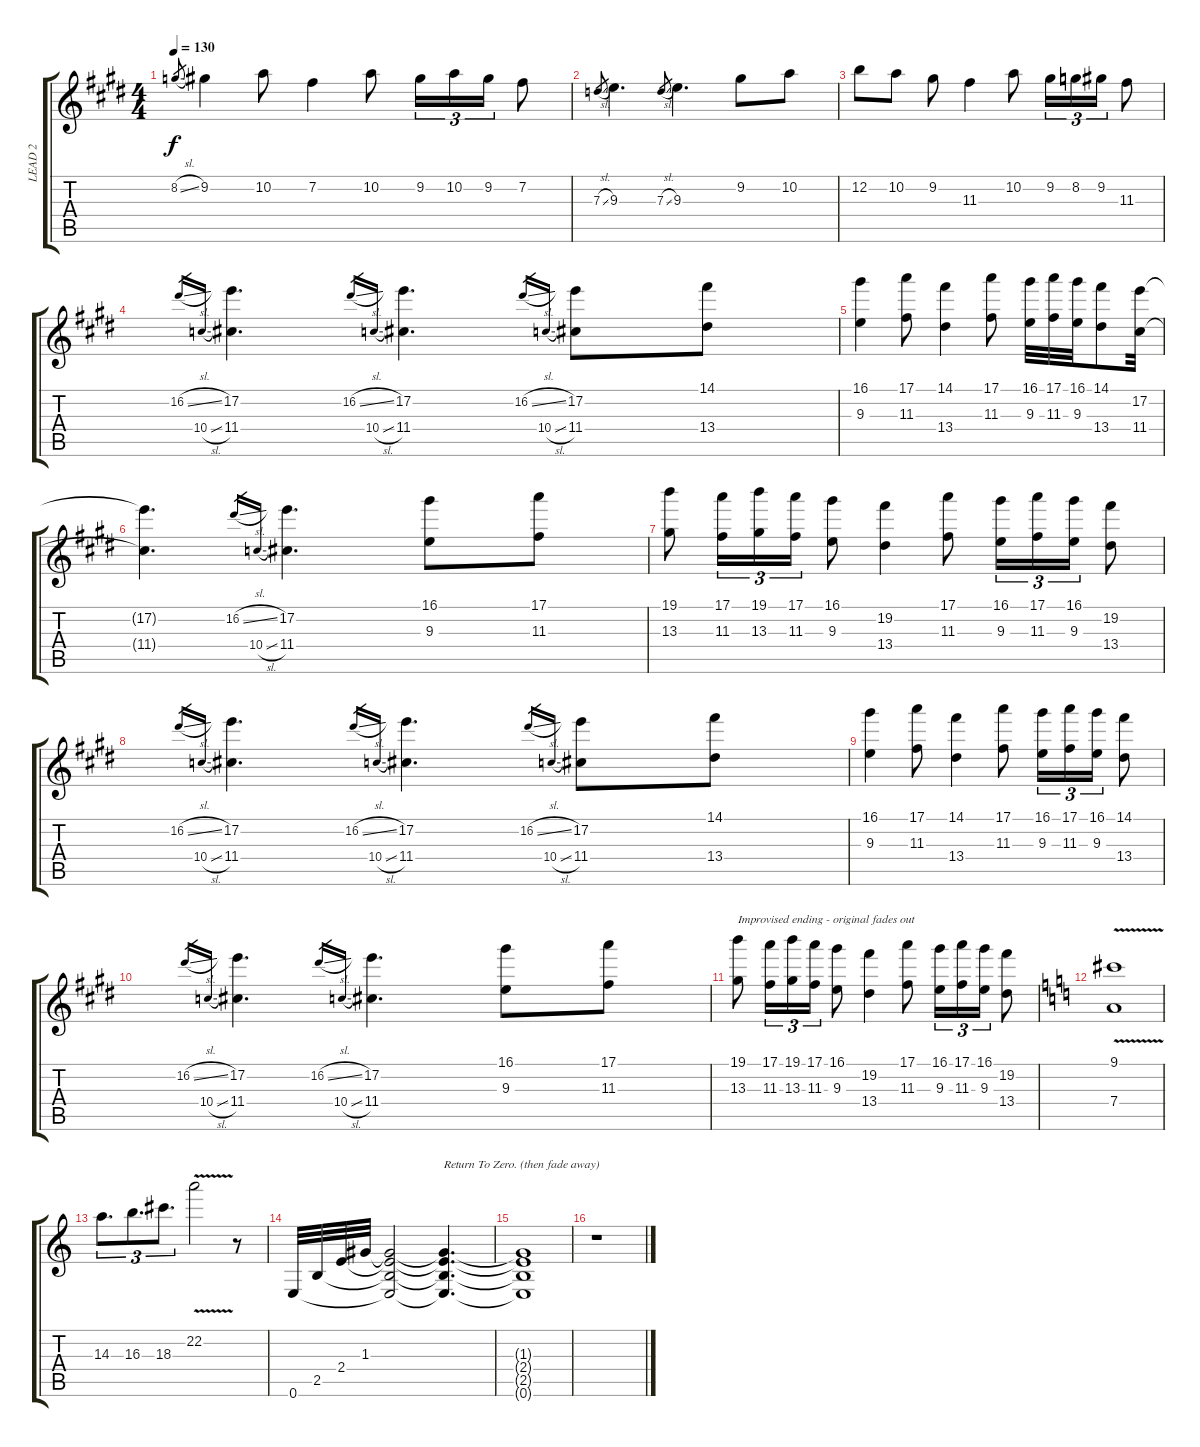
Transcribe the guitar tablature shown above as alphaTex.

\track ("LEAD 2" "LEAD 2") {instrument distortionguitar}
\staff {score tabs}
\tuning (E4 B3 G3 D3 A2 E2) {hide}
\ts (4 4)
\tempo 130
\clef g2
\ks e
8.2{sl}.8{gr dy f} 9.2.4 10.2.8 7.2.4 10.2.8 9.2.16{tu (3 2)} 10.2.16{tu (3 2)} 9.2.16{tu (3 2)} 7.2.8 |
\ks c#minor
7.3{sl}.8{gr} 9.3.4{d} 7.3{sl}.8{gr} 9.3.4{d} 9.2.8 10.2.8 |
12.2.8 10.2.8 9.2.8 11.3.4 10.2.8 9.2.16{tu (3 2)} 8.2.16{tu (3 2)} 9.2.16{tu (3 2)} 11.3.8 |
16.2{sl}.16{gr} 10.4{sl}.16{gr} (17.2 11.4).4{d volume 9} 16.2{sl}.16{gr} 10.4{sl}.16{gr} (17.2 11.4).4{d} 16.2{sl}.16{gr} 10.4{sl}.16{gr} (17.2 11.4).8 (14.1 13.4).8 |
\ks e
(16.1 9.3).4 (17.1 11.3).8 (14.1 13.4).4 (17.1 11.3).8 (16.1 9.3).32 (17.1 11.3).32 (16.1 9.3).32 (14.1 13.4).8 (17.2 11.4).32 |
\ks c#minor
(17.2{t} 11.4{t}).4{d} 16.2{sl}.16{gr} 10.4{sl}.16{gr} (17.2 11.4).4{d} (16.1 9.3).8 (17.1 11.3).8 |
(19.1 13.3).8 (17.1 11.3).16{tu (3 2)} (19.1 13.3).16{tu (3 2)} (17.1 11.3).16{tu (3 2)} (16.1 9.3).8 (19.2 13.4).4 (17.1 11.3).8 (16.1 9.3).16{tu (3 2)} (17.1 11.3).16{tu (3 2)} (16.1 9.3).16{tu (3 2)} (19.2 13.4).8 |
16.2{sl}.16{gr} 10.4{sl}.16{gr} (17.2 11.4).4{d} 16.2{sl}.16{gr} 10.4{sl}.16{gr} (17.2 11.4).4{d} 16.2{sl}.16{gr} 10.4{sl}.16{gr} (17.2 11.4).8 (14.1 13.4).8 |
\ks e
(16.1 9.3).4 (17.1 11.3).8 (14.1 13.4).4 (17.1 11.3).8 (16.1 9.3).16{tu (3 2)} (17.1 11.3).16{tu (3 2)} (16.1 9.3).16{tu (3 2)} (14.1 13.4).8 |
\ks c#minor
16.2{sl}.16{gr} 10.4{sl}.16{gr} (17.2 11.4).4{d} 16.2{sl}.16{gr} 10.4{sl}.16{gr} (17.2 11.4).4{d} (16.1 9.3).8 (17.1 11.3).8 |
(19.1 13.3).8{txt "Improvised ending - original fades out"} (17.1 11.3).16{tu (3 2)} (19.1 13.3).16{tu (3 2)} (17.1 11.3).16{tu (3 2)} (16.1 9.3).8 (19.2 13.4).4 (17.1 11.3).8 (16.1 9.3).16{tu (3 2)} (17.1 11.3).16{tu (3 2)} (16.1 9.3).16{tu (3 2)} (19.2 13.4).8 |
\ks c
(9.1{v} 7.4{v}).1{volume 12} |
14.3.8{d tu (3 2)} 16.3.8{d tu (3 2)} 18.3.8{d tu (3 2)} 22.2{v}.2 r.8 |
0.6.32{volume 12} 2.5.32 2.4.32 1.3.32{volume 10} (1.3{t} 2.4{t} 2.5{t} 0.6{t}).2 (1.3{t} 2.4{t} 2.5{t} 0.6{t}).4{d txt "Return To Zero. (then fade away)" volume 8} |
(1.3{t} 2.4{t} 2.5{t} 0.6{t}).1{volume 8} |
r.1
